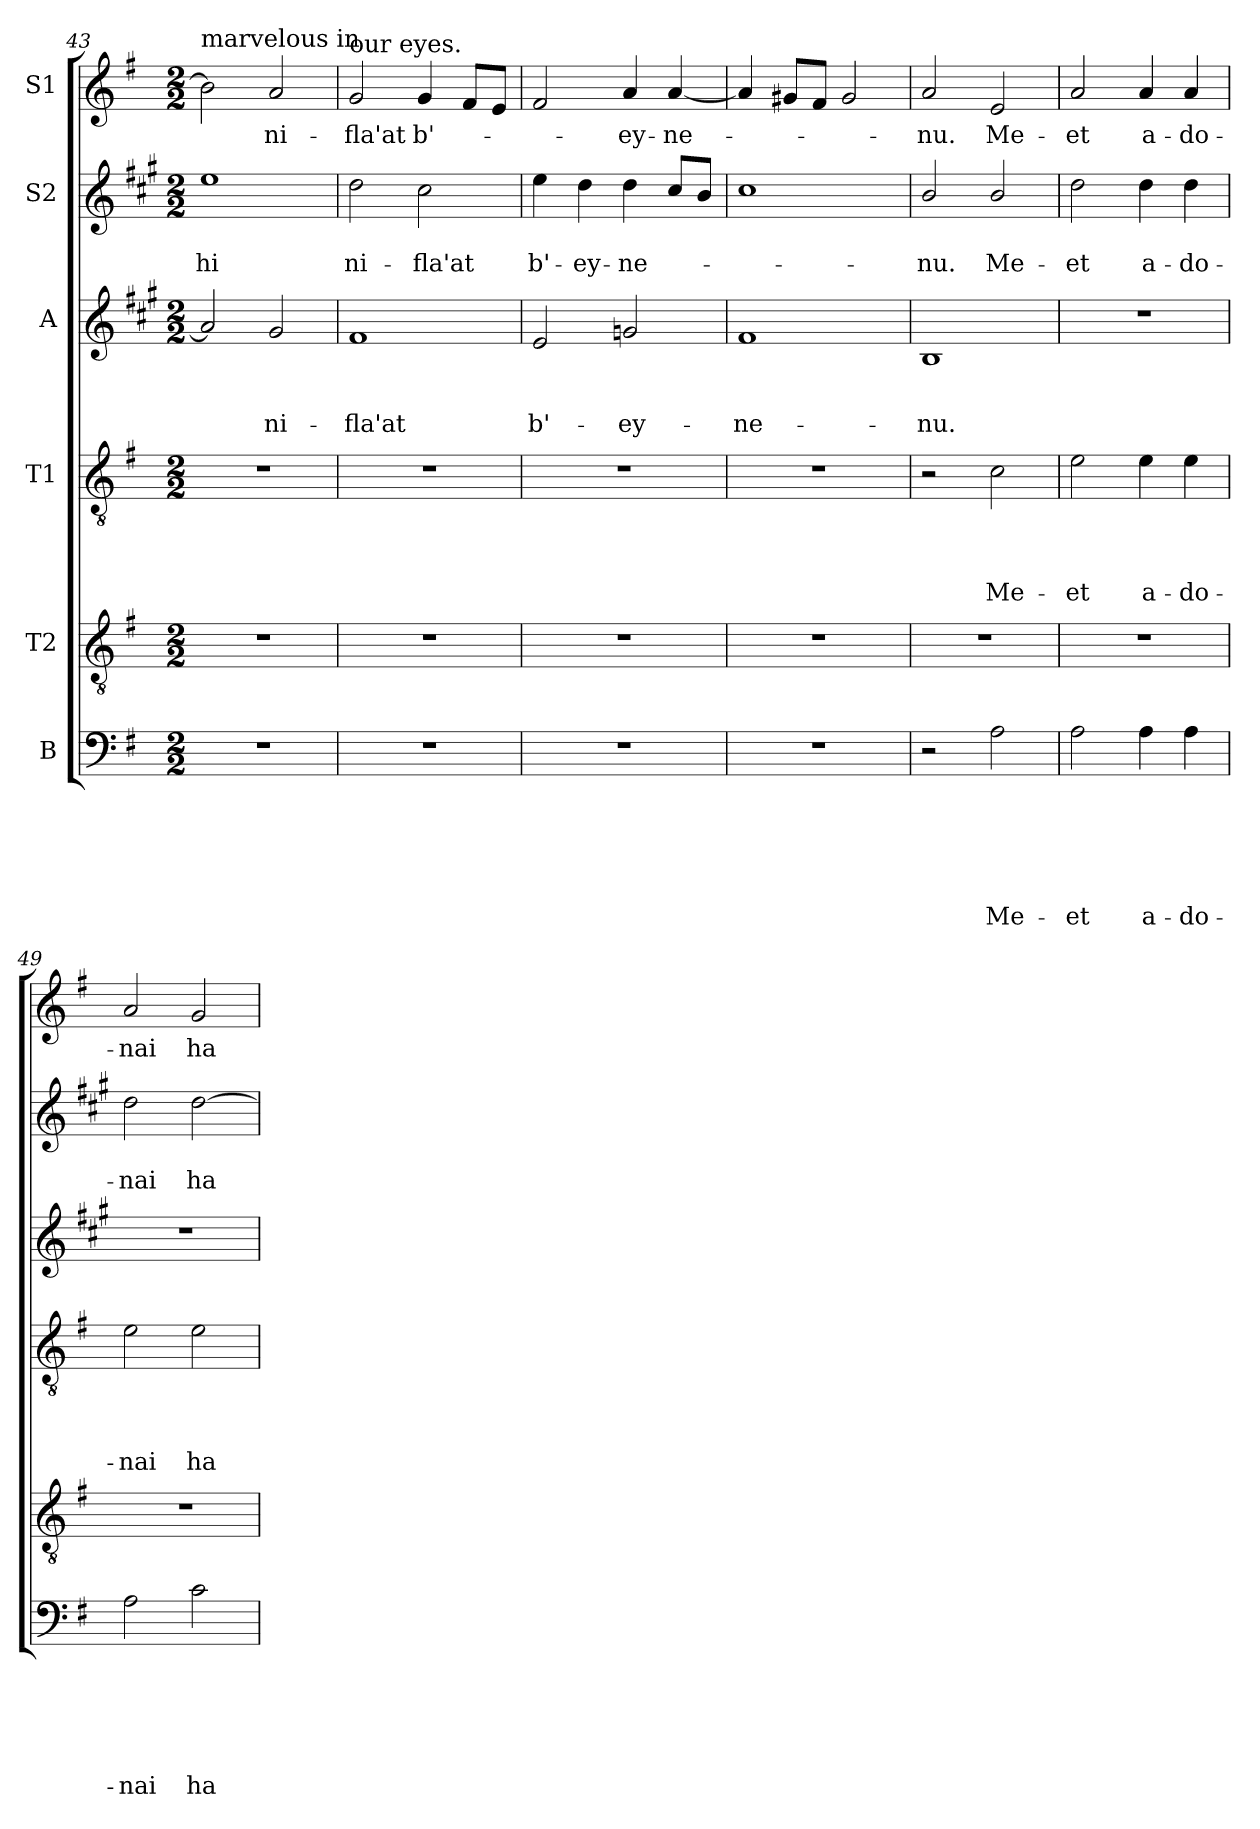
**kern	**text	**text	**text	**text	**text	**text	**kern	**kern	**text	**text	**text	**text	**kern	**text	**text	**text	**kern	**text	**text	**kern	**text
*part6	*part6	*part6	*part6	*part6	*part6	*part6	*part5	*part4	*part4	*part4	*part4	*part4	*part3	*part3	*part3	*part3	*part2	*part2	*part2	*part1	*part1
*staff6	*staff6	*staff6	*staff6	*staff6	*staff6	*staff6	*staff5	*staff4	*staff4	*staff4	*staff4	*staff4	*staff3	*staff3	*staff3	*staff3	*staff2	*staff2	*staff2	*staff1	*staff1
*I"B	*	*	*	*	*	*	*I"T2	*I"T1	*	*	*	*	*I"A	*	*	*	*I"S2	*	*	*I"S1	*
*clefF4	*	*	*	*	*	*	*clefGv2	*clefGv2	*	*	*	*	*clefG2	*	*	*	*clefG2	*	*	*clefG2	*
*	*	*	*	*	*	*	*ITrd8c14	*	*	*	*	*	*ITrd1c2	*	*	*	*ITrd1c2	*	*	*	*
*k[f#]	*	*	*	*	*	*	*k[f#]	*k[f#]	*	*	*	*	*k[f#]	*	*	*	*k[f#]	*	*	*k[f#]	*
*G:	*	*	*	*	*	*	*G:	*G:	*	*	*	*	*G:	*	*	*	*G:	*	*	*G:	*
*M2/2	*	*	*	*	*	*	*M2/2	*M2/2	*	*	*	*	*M2/2	*	*	*	*M2/2	*	*	*M2/2	*
=43	=43	=43	=43	=43	=43	=43	=43	=43	=43	=43	=43	=43	=43	=43	=43	=43	=43	=43	=43	=43	=43
!	!	!	!	!	!	!	!	!	!	!	!	!	!	!	!	!	!	!	!	!LO:TX:a:t=marvelous in	!
!	!	!	!	!	!	!	!	!	!	!	!	!	!	!	!	!	!	!	!LO:LY:b	!	!
1r	.	.	.	.	.	.	1r	1r	.	.	.	.	2g/]	.	.	.	1dd	.	hi	2b\]	.
!	!	!	!	!	!	!	!	!	!	!	!	!	!	!	!	!LO:LY:b	!	!	!	!	!LO:LY:b
.	.	.	.	.	.	.	.	.	.	.	.	.	2f#/	.	.	ni-	.	.	.	2a/	ni-
=44	=44	=44	=44	=44	=44	=44	=44	=44	=44	=44	=44	=44	=44	=44	=44	=44	=44	=44	=44	=44	=44
!	!	!	!	!	!	!	!	!	!	!	!	!	!	!	!	!	!	!	!	!LO:TX:a:t=our eyes.	!
!	!	!	!	!	!	!	!	!	!	!	!	!	!	!	!	!LO:LY:b	!	!	!LO:LY:b	!	!LO:LY:b
1r	.	.	.	.	.	.	1r	1r	.	.	.	.	1e	.	.	-fla'at	2cc\	.	ni-	2g/	-fla'at
!	!	!	!	!	!	!	!	!	!	!	!	!	!	!	!	!	!	!	!LO:LY:b	!	!LO:LY:b
.	.	.	.	.	.	.	.	.	.	.	.	.	.	.	.	.	2b\	.	-fla'at	4g/	b'-
.	.	.	.	.	.	.	.	.	.	.	.	.	.	.	.	.	.	.	.	8f#/L	.
.	.	.	.	.	.	.	.	.	.	.	.	.	.	.	.	.	.	.	.	8e/J	.
=45	=45	=45	=45	=45	=45	=45	=45	=45	=45	=45	=45	=45	=45	=45	=45	=45	=45	=45	=45	=45	=45
!	!	!	!	!	!	!	!	!	!	!	!	!	!	!	!	!LO:LY:b	!	!	!LO:LY:b	!	!
1r	.	.	.	.	.	.	1r	1r	.	.	.	.	2d/	.	.	b'-	4dd\	.	b'-	2f#/	.
!	!	!	!	!	!	!	!	!	!	!	!	!	!	!	!	!	!	!	!LO:LY:b	!	!
.	.	.	.	.	.	.	.	.	.	.	.	.	.	.	.	.	4cc\	.	-ey-	.	.
!	!	!	!	!	!	!	!	!	!	!	!	!	!	!	!	!LO:LY:b	!	!	!LO:LY:b	!	!LO:LY:b
.	.	.	.	.	.	.	.	.	.	.	.	.	2fn/	.	.	-ey-	4cc\	.	-ne-	4a/	-ey-
!	!	!	!	!	!	!	!	!	!	!	!	!	!	!	!	!	!	!	!	!	!LO:LY:b
.	.	.	.	.	.	.	.	.	.	.	.	.	.	.	.	.	8b/L	.	.	[4a/	-ne-
.	.	.	.	.	.	.	.	.	.	.	.	.	.	.	.	.	8a/J	.	.	.	.
=46	=46	=46	=46	=46	=46	=46	=46	=46	=46	=46	=46	=46	=46	=46	=46	=46	=46	=46	=46	=46	=46
!	!	!	!	!	!	!	!	!	!	!	!	!	!	!	!	!LO:LY:b	!	!	!	!	!
1r	.	.	.	.	.	.	1r	1r	.	.	.	.	1e	.	.	-ne-	1b	.	.	4a/]	.
.	.	.	.	.	.	.	.	.	.	.	.	.	.	.	.	.	.	.	.	8g#X/L	.
.	.	.	.	.	.	.	.	.	.	.	.	.	.	.	.	.	.	.	.	8f#/J	.
.	.	.	.	.	.	.	.	.	.	.	.	.	.	.	.	.	.	.	.	2g#/	.
=47	=47	=47	=47	=47	=47	=47	=47	=47	=47	=47	=47	=47	=47	=47	=47	=47	=47	=47	=47	=47	=47
!	!	!	!	!	!	!	!	!	!	!	!	!	!	!	!	!LO:LY:b	!	!	!LO:LY:b	!	!LO:LY:b
2r	.	.	.	.	.	.	1r	2r	.	.	.	.	1A	.	.	-nu.	2a/	.	-nu.	2a/	-nu.
!	!	!	!	!	!	!LO:LY:b	!	!	!	!	!	!LO:LY:b	!	!	!	!	!	!	!LO:LY:b	!	!LO:LY:b
2A\	.	.	.	.	.	Me-	.	2c\	.	.	.	Me-	.	.	.	.	2a/	.	Me-	2e/	Me-
!!LO:PB:g=z
=48	=48	=48	=48	=48	=48	=48	=48	=48	=48	=48	=48	=48	=48	=48	=48	=48	=48	=48	=48	=48	=48
!	!	!	!	!	!	!LO:LY:b	!	!	!	!	!	!LO:LY:b	!	!	!	!	!	!	!LO:LY:b	!	!LO:LY:b
2A\	.	.	.	.	.	-et	1r	2e\	.	.	.	-et	1r	.	.	.	2cc\	.	-et	2a/	-et
!	!	!	!	!	!	!LO:LY:b	!	!	!	!	!	!LO:LY:b	!	!	!	!	!	!	!LO:LY:b	!	!LO:LY:b
4A\	.	.	.	.	.	a-	.	4e\	.	.	.	a-	.	.	.	.	4cc\	.	a-	4a/	a-
!	!	!	!	!	!	!LO:LY:b	!	!	!	!	!	!LO:LY:b	!	!	!	!	!	!	!LO:LY:b	!	!LO:LY:b
4A\	.	.	.	.	.	-do-	.	4e\	.	.	.	-do-	.	.	.	.	4cc\	.	-do-	4a/	-do-
=49	=49	=49	=49	=49	=49	=49	=49	=49	=49	=49	=49	=49	=49	=49	=49	=49	=49	=49	=49	=49	=49
!	!	!	!	!	!	!LO:LY:b	!	!	!	!	!	!LO:LY:b	!	!	!	!	!	!	!LO:LY:b	!	!LO:LY:b
2A\	.	.	.	.	.	-nai	1r	2e\	.	.	.	-nai	1r	.	.	.	2cc\	.	-nai	2a/	-nai
!	!	!	!	!	!	!LO:LY:b	!	!	!	!	!	!LO:LY:b	!	!	!	!	!	!	!LO:LY:b	!	!LO:LY:b
2c\	.	.	.	.	.	ha-	.	2e\	.	.	.	ha-	.	.	.	.	[2cc\	.	ha-	2g/	ha-
=	=	=	=	=	=	=	=	=	=	=	=	=	=	=	=	=	=	=	=	=	=
*-	*-	*-	*-	*-	*-	*-	*-	*-	*-	*-	*-	*-	*-	*-	*-	*-	*-	*-	*-	*-	*-
